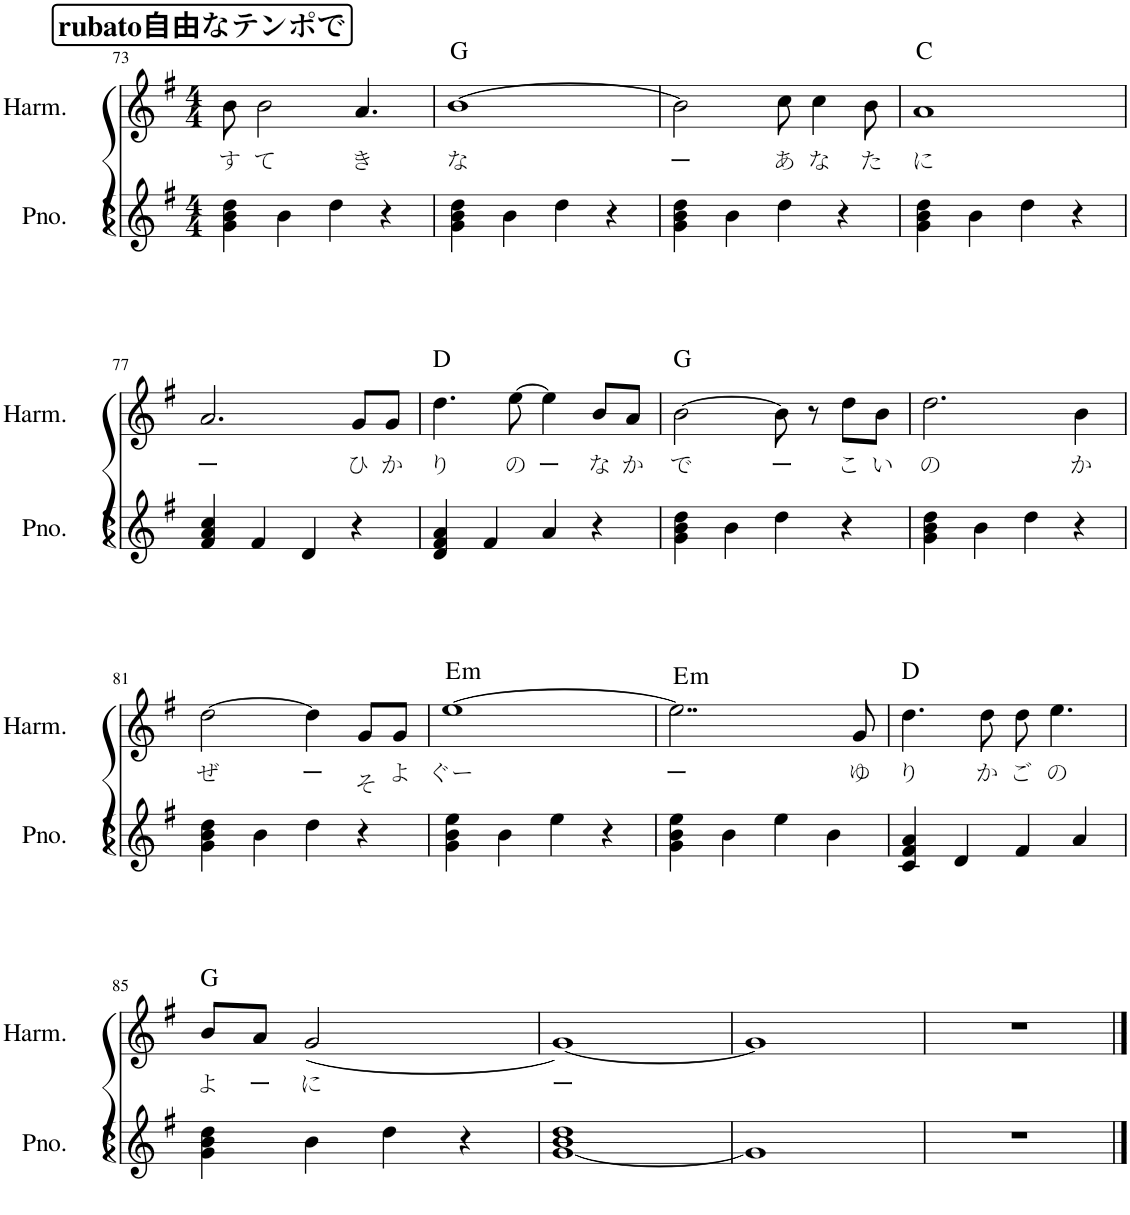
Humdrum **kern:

**kern	**kern	**text	**harte
*part2	*part1	*part1	*part1
*staff2	*staff1	*staff1	*
*I"ピアノ	*I"ハーモニカ	*	*
!!LO:PB:g=z
*clefG2	*clefG2	*	*
*k[f#]	*k[f#]	*	*
*M4/4	*M4/4	*	*
!!LO:REH:place=s1:a:B:cj:fs=14:t=rubato自由なテンポで
=73	=73	=73	=73
!	!	!LO:LY:b	!
4g\ 4b\ 4dd\	8b\	す	.
!	!	!LO:LY:b	!
.	2b\	て	.
4b\	.	.	.
4dd\	.	.	.
!	!	!LO:LY:b	!
.	4.a/	き	.
4r	.	.	.
=74	=74	=74	=74
!	!	!LO:LY:b	!
4g\ 4b\ 4dd\	[1b	な	G:maj
4b\	.	.	.
4dd\	.	.	.
4r	.	.	.
=75	=75	=75	=75
!	!	!LO:LY:b	!
4g\ 4b\ 4dd\	2b\]	ー	.
4b\	.	.	.
!	!	!LO:LY:b	!
4dd\	8cc\	あ	.
!	!	!LO:LY:b	!
.	4cc\	な	.
4r	.	.	.
!	!	!LO:LY:b	!
.	8b\	た	.
=76	=76	=76	=76
!	!	!LO:LY:b	!
4g\ 4b\ 4dd\	1a	に	C:maj
4b\	.	.	.
4dd\	.	.	.
4r	.	.	.
!!LO:LB:g=z
=77	=77	=77	=77
!	!	!LO:LY:b	!
4f#/ 4a/ 4cc/	2.a/	ー	.
4f#/	.	.	.
4d/	.	.	.
!	!	!LO:LY:b	!
4r	8g/L	ひ	.
!	!	!LO:LY:b	!
.	8g/J	か	.
=78	=78	=78	=78
!	!	!LO:LY:b	!
4d/ 4f#/ 4a/	4.dd\	り	D:maj
4f#/	.	.	.
!	!	!LO:LY:b	!
.	[8ee\	の	.
!	!	!LO:LY:b	!
4a/	4ee\]	ー	.
!	!	!LO:LY:b	!
4r	8b/L	な	.
!	!	!LO:LY:b	!
.	8a/J	か	.
=79	=79	=79	=79
!	!	!LO:LY:b	!
4g\ 4b\ 4dd\	[2b\	で	G:maj
4b\	.	.	.
!	!	!LO:LY:b	!
4dd\	8b\]	ー	.
.	8r	.	.
!	!	!LO:LY:b	!
4r	8dd\L	こ	.
!	!	!LO:LY:b	!
.	8b\J	い	.
=80	=80	=80	=80
!	!	!LO:LY:b	!
4g\ 4b\ 4dd\	2.dd\	の	.
4b\	.	.	.
4dd\	.	.	.
!	!	!LO:LY:b	!
4r	4b\	か	.
!!LO:LB:g=z
=81	=81	=81	=81
!	!	!LO:LY:b	!
4g\ 4b\ 4dd\	[2dd\	ぜ	.
4b\	.	.	.
!	!	!LO:LY:b	!
4dd\	4dd\]	ー	.
!	!	!LO:LY:b	!
4r	8g/L	そ	.
!	!	!LO:LY:b	!
.	8g/J	よ	.
=82	=82	=82	=82
!	!	!LO:LY:b	!LO:H:kt=m
4g\ 4b\ 4ee\	[1ee	ぐー	E:min
4b\	.	.	.
4ee\	.	.	.
4r	.	.	.
=83	=83	=83	=83
!	!	!LO:LY:b	!LO:H:kt=m
4g\ 4b\ 4ee\	2..ee\]	ー	E:min
4b\	.	.	.
4ee\	.	.	.
4b\	.	.	.
!	!	!LO:LY:b	!
.	8g/	ゆ	.
=84	=84	=84	=84
!	!	!LO:LY:b	!
4c/ 4f#/ 4a/	4.dd\	り	D:maj
4d/	.	.	.
!	!	!LO:LY:b	!
.	8dd\	か	.
!	!	!LO:LY:b	!
4f#/	8dd\	ご	.
!	!	!LO:LY:b	!
.	4.ee\	の	.
4a/	.	.	.
!!LO:LB:g=z
=85	=85	=85	=85
!	!	!LO:LY:b	!
4g\ 4b\ 4dd\	8b/L	よ	G:maj
!	!	!LO:LY:b	!LO:H:kt=N.C.
.	8a/J	ー	N
!	!	!LO:LY:b	!
4b\	[2g/	に	.
4dd\	.	.	.
4r	4ryy	.	.
=86	=86	=86	=86
!	!	!LO:LY:b	!
[1g 1b 1dd	1g_	ー	.
=87	=87	=87	=87
1g]	1g]	.	.
=88	=88	=88	=88
1r	1r	.	.
==	==	==	==
*-	*-	*-	*-
